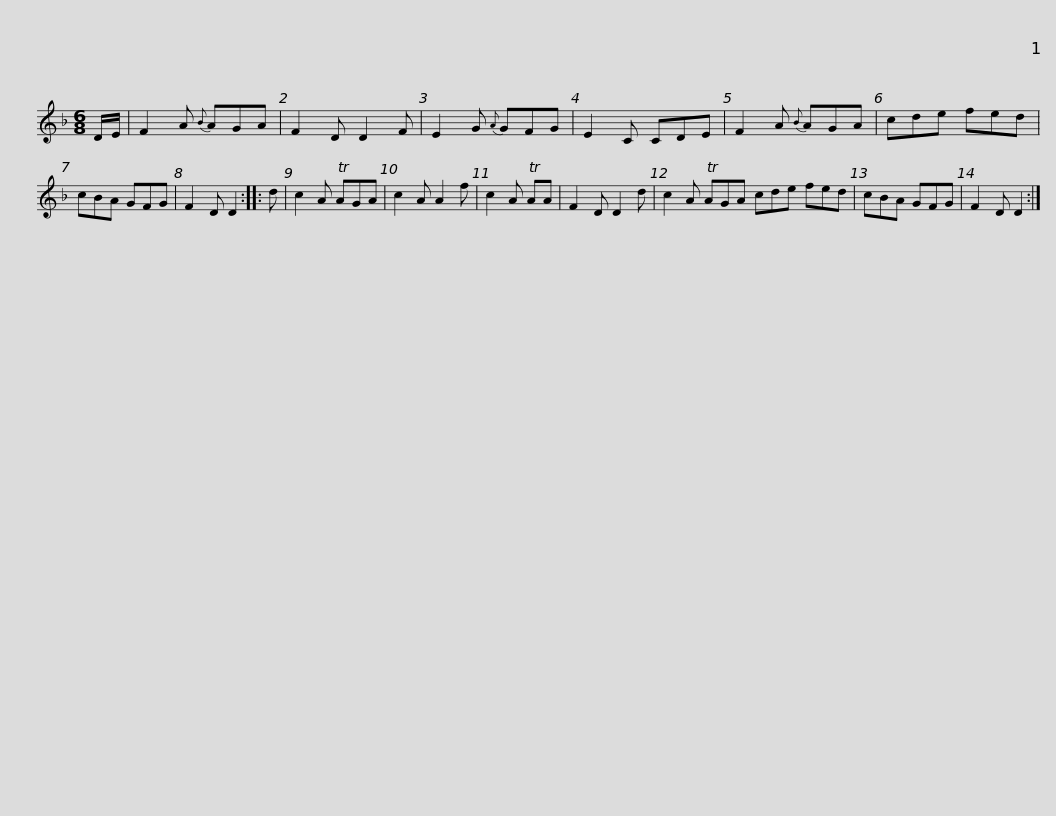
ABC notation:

X:1
L:1/8
M:6/8
I:linebreak $
K:F
V:1 treble
V:1
 D/E/ | F2 A{B} AGA | F2 D D2 F | E2 G{A} GFG | E2 C CDE | %5
 F2 A{B} AGA | cde fed | cBA GFG |$ F2 D D2 :: d | %10
 c2 A TAGA | c2 A A2 f | c2 A TAA | F2 D D2 d | c2 A TAGA cde fed | %15
 cBA GFG |$ F2 D D2 :| %17
